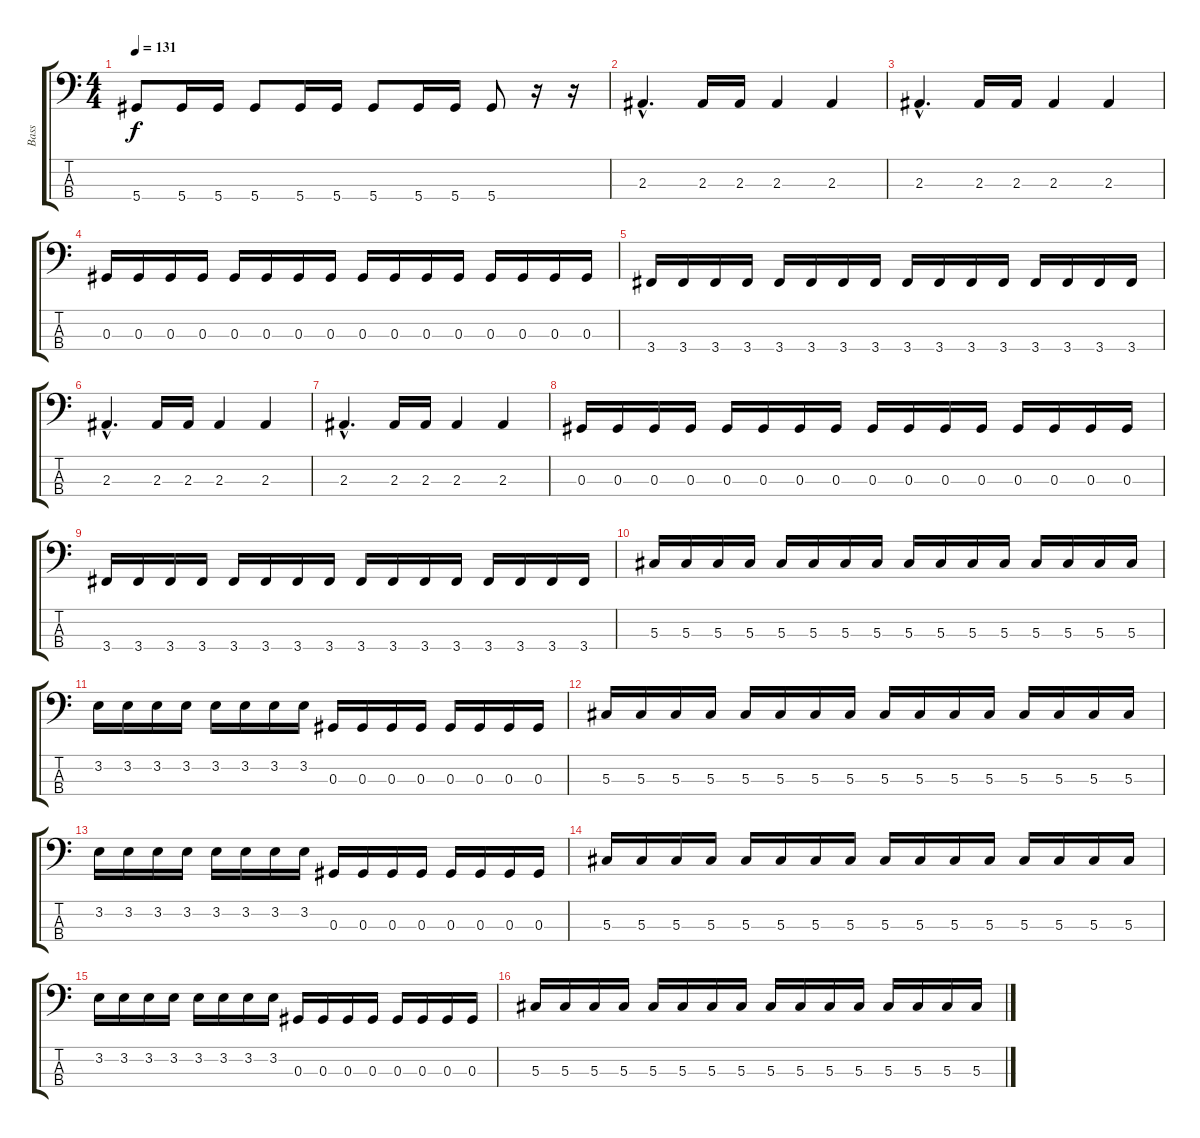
\track ("Bass" "Bass") {instrument electricbasspick}
\staff {score tabs}
\tuning (Gb2 Db2 Ab1 Eb1) {hide}
\ts (4 4)
\tempo 131
\clef f4
\ks c
5.4{t}.8{dy f} 5.4.16 5.4.16 5.4.8 5.4.16 5.4.16 5.4.8 5.4.16 5.4.16 5.4.8 r.16 r.16 |
\section ("" "")
2.3{hac}.4{d} 2.3.16 2.3.16 2.3.4 2.3.4 |
2.3{hac}.4{d} 2.3.16 2.3.16 2.3.4 2.3.4 |
0.3.16 0.3.16 0.3.16 0.3.16 0.3.16 0.3.16 0.3.16 0.3.16 0.3.16 0.3.16 0.3.16 0.3.16 0.3.16 0.3.16 0.3.16 0.3.16 |
3.4.16 3.4.16 3.4.16 3.4.16 3.4.16 3.4.16 3.4.16 3.4.16 3.4.16 3.4.16 3.4.16 3.4.16 3.4.16 3.4.16 3.4.16 3.4.16 |
2.3{hac}.4{d} 2.3.16 2.3.16 2.3.4 2.3.4 |
2.3{hac}.4{d} 2.3.16 2.3.16 2.3.4 2.3.4 |
0.3.16 0.3.16 0.3.16 0.3.16 0.3.16 0.3.16 0.3.16 0.3.16 0.3.16 0.3.16 0.3.16 0.3.16 0.3.16 0.3.16 0.3.16 0.3.16 |
3.4.16 3.4.16 3.4.16 3.4.16 3.4.16 3.4.16 3.4.16 3.4.16 3.4.16 3.4.16 3.4.16 3.4.16 3.4.16 3.4.16 3.4.16 3.4.16 |
\section ("" "")
5.3.16 5.3.16 5.3.16 5.3.16 5.3.16 5.3.16 5.3.16 5.3.16 5.3.16 5.3.16 5.3.16 5.3.16 5.3.16 5.3.16 5.3.16 5.3.16 |
3.2.16 3.2.16 3.2.16 3.2.16 3.2.16 3.2.16 3.2.16 3.2.16 0.3.16 0.3.16 0.3.16 0.3.16 0.3.16 0.3.16 0.3.16 0.3.16 |
5.3.16 5.3.16 5.3.16 5.3.16 5.3.16 5.3.16 5.3.16 5.3.16 5.3.16 5.3.16 5.3.16 5.3.16 5.3.16 5.3.16 5.3.16 5.3.16 |
3.2.16 3.2.16 3.2.16 3.2.16 3.2.16 3.2.16 3.2.16 3.2.16 0.3.16 0.3.16 0.3.16 0.3.16 0.3.16 0.3.16 0.3.16 0.3.16 |
5.3.16 5.3.16 5.3.16 5.3.16 5.3.16 5.3.16 5.3.16 5.3.16 5.3.16 5.3.16 5.3.16 5.3.16 5.3.16 5.3.16 5.3.16 5.3.16 |
3.2.16 3.2.16 3.2.16 3.2.16 3.2.16 3.2.16 3.2.16 3.2.16 0.3.16 0.3.16 0.3.16 0.3.16 0.3.16 0.3.16 0.3.16 0.3.16 |
5.3.16 5.3.16 5.3.16 5.3.16 5.3.16 5.3.16 5.3.16 5.3.16 5.3.16 5.3.16 5.3.16 5.3.16 5.3.16 5.3.16 5.3.16 5.3.16
